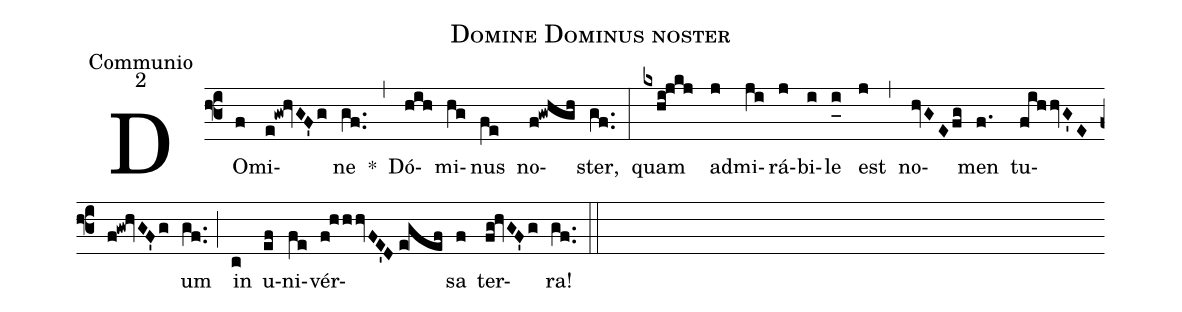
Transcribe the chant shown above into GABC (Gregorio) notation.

name:Domine Dominus noster;
office-part:Communio;
mode:2;
%%
(f3) DO(f)mi(e!gw!hvGF'g)ne(gf..) *(,) Dó(hih)mi(hg)nus(fe) no(f!gwhgh)ster,(gf..) (:) quam(kxhi!jkj) ad(j)mi(ji)rá(j)bi(i)le(i_0[uh:l]) est(j) (,) no(hvGEfg)men(f.) tu(fihhvG'E//f!gw!hvGF'g)um(gf..) (;) in(c) u(ef)ni(fe)vér(f!hhhvFE'D//e!gef)sa(f) ter(fg!hvGF'g)ra!(gf..) (::)
